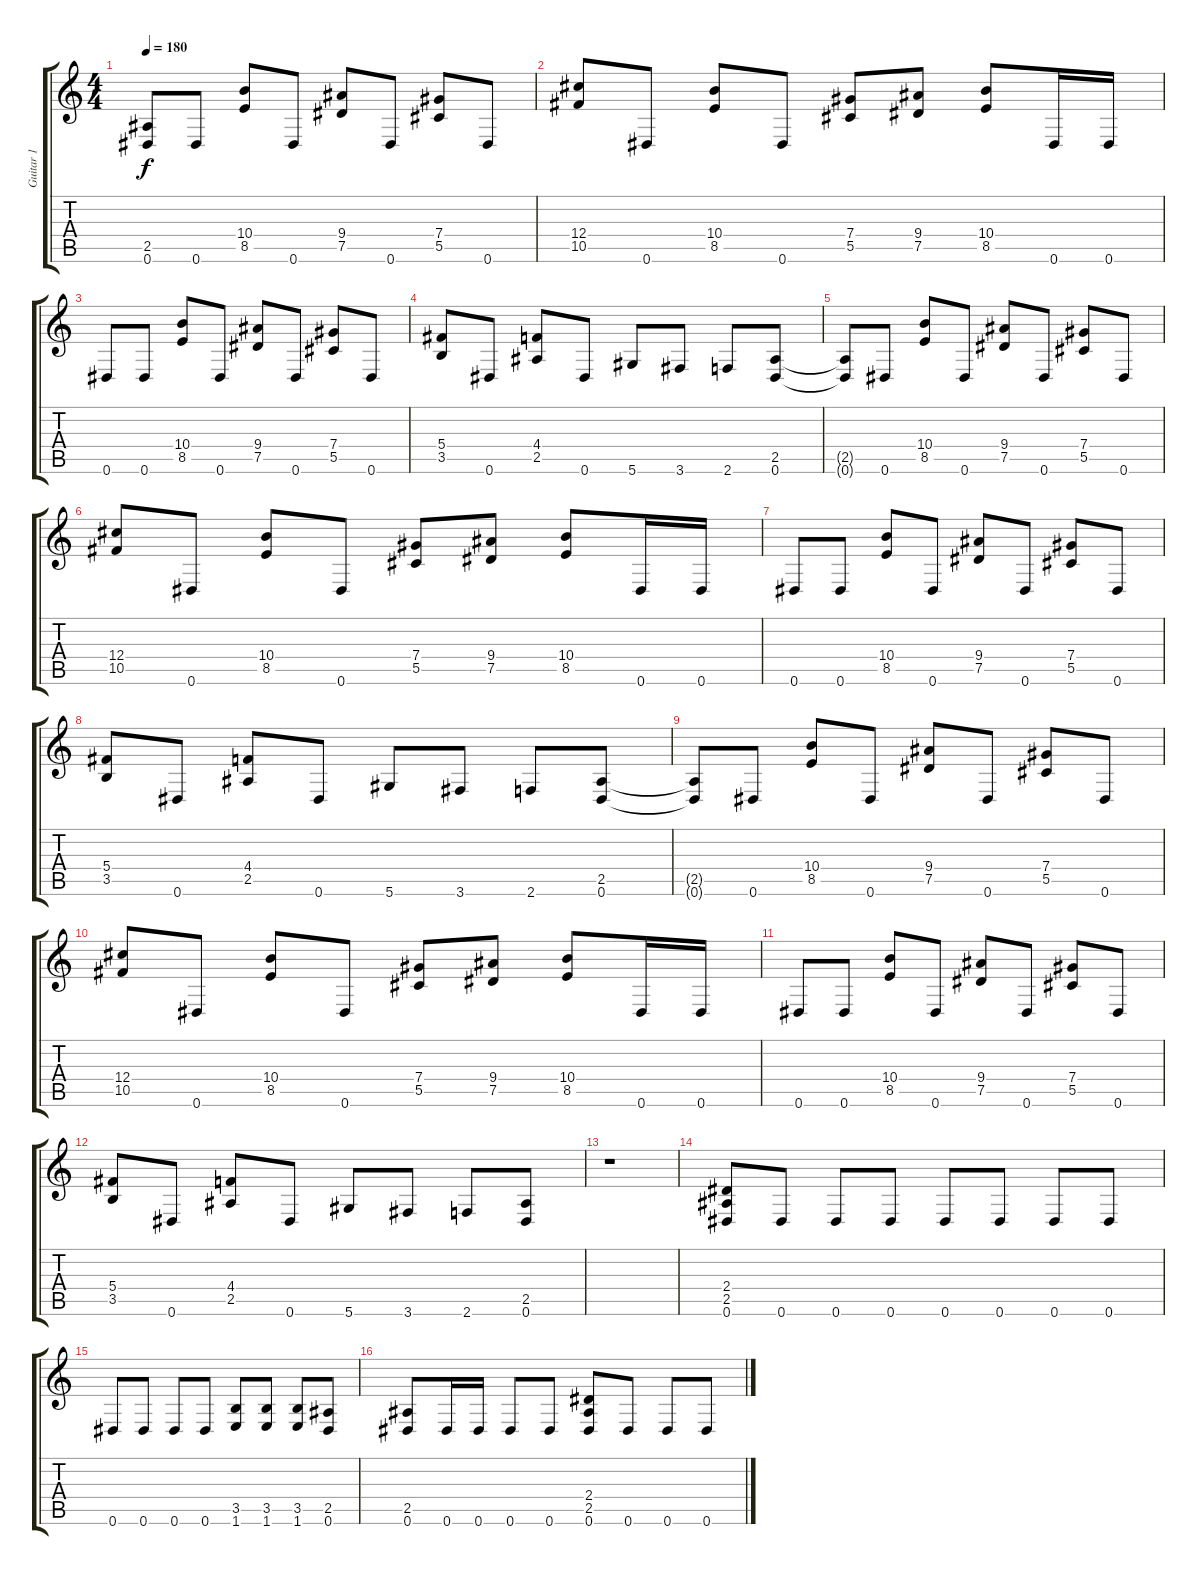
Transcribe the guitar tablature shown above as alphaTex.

\track ("Guitar 1" "Guitar 1") {instrument distortionguitar}
\staff {score tabs}
\tuning (Eb4 Bb3 Gb3 Db3 Ab2 Eb2) {hide}
\ts (4 4)
\tempo 180
\clef g2
\ks c
(2.5{t} 0.6{t}).8{dy f} 0.6.8 (10.4 8.5).8 0.6.8 (9.4 7.5).8 0.6.8 (7.4 5.5).8 0.6.8 |
(12.4 10.5).8 0.6.8 (10.4 8.5).8 0.6.8 (7.4 5.5).8 (9.4 7.5).8 (10.4 8.5).8 0.6.16 0.6.16 |
0.6.8 0.6.8 (10.4 8.5).8 0.6.8 (9.4 7.5).8 0.6.8 (7.4 5.5).8 0.6.8 |
(5.4 3.5).8 0.6.8 (4.4 2.5).8 0.6.8 5.6.8 3.6.8 2.6.8 (2.5 0.6).8 |
(2.5{t} 0.6{t}).8 0.6.8 (10.4 8.5).8 0.6.8 (9.4 7.5).8 0.6.8 (7.4 5.5).8 0.6.8 |
(12.4 10.5).8 0.6.8 (10.4 8.5).8 0.6.8 (7.4 5.5).8 (9.4 7.5).8 (10.4 8.5).8 0.6.16 0.6.16 |
0.6.8 0.6.8 (10.4 8.5).8 0.6.8 (9.4 7.5).8 0.6.8 (7.4 5.5).8 0.6.8 |
(5.4 3.5).8 0.6.8 (4.4 2.5).8 0.6.8 5.6.8 3.6.8 2.6.8 (2.5 0.6).8 |
(2.5{t} 0.6{t}).8 0.6.8 (10.4 8.5).8 0.6.8 (9.4 7.5).8 0.6.8 (7.4 5.5).8 0.6.8 |
(12.4 10.5).8 0.6.8 (10.4 8.5).8 0.6.8 (7.4 5.5).8 (9.4 7.5).8 (10.4 8.5).8 0.6.16 0.6.16 |
0.6.8 0.6.8 (10.4 8.5).8 0.6.8 (9.4 7.5).8 0.6.8 (7.4 5.5).8 0.6.8 |
(5.4 3.5).8 0.6.8 (4.4 2.5).8 0.6.8 5.6.8 3.6.8 2.6.8 (2.5 0.6).8 |
r.1 |
(2.4 2.5 0.6).8 0.6.8 0.6.8 0.6.8 0.6.8 0.6.8 0.6.8 0.6.8 |
0.6.8 0.6.8 0.6.8 0.6.8 (3.5 1.6).8 (3.5 1.6).8 (3.5 1.6).8 (2.5 0.6).8 |
(2.5 0.6).8 0.6.16 0.6.16 0.6.8 0.6.8 (2.4 2.5 0.6).8 0.6.8 0.6.8 0.6.8
